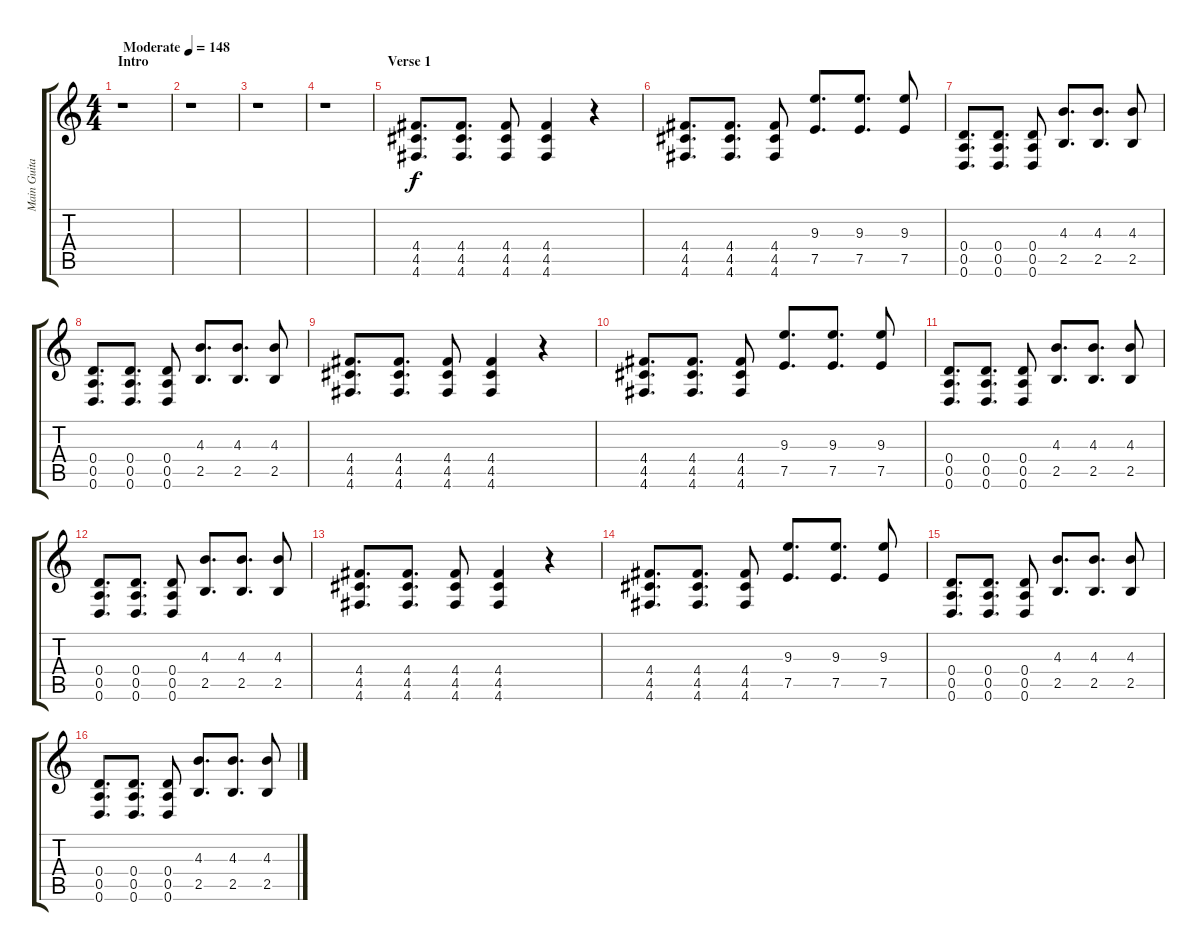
\track ("Main Guitar" "Main Guita") {instrument distortionguitar}
\staff {score tabs}
\tuning (E4 B3 G3 D3 A2 D2) {hide}
\ts (4 4)
\section ("" "Intro")
\tempo (148 "Moderate")
\clef g2
\ks c
r.1{dy f instrument distortionguitar} |
r.1 |
r.1 |
r.1 |
\section ("" "Verse 1")
(4.4 4.5 4.6).8{d} (4.4 4.5 4.6).8{d} (4.4 4.5 4.6).8 (4.4 4.5 4.6).4 r.4 |
(4.4 4.5 4.6).8{d} (4.4 4.5 4.6).8{d} (4.4 4.5 4.6).8 (9.3 7.5).8{d} (9.3 7.5).8{d} (9.3 7.5).8 |
(0.4 0.5 0.6).8{d} (0.4 0.5 0.6).8{d} (0.4 0.5 0.6).8 (4.3 2.5).8{d} (4.3 2.5).8{d} (4.3 2.5).8 |
(0.4 0.5 0.6).8{d} (0.4 0.5 0.6).8{d} (0.4 0.5 0.6).8 (4.3 2.5).8{d} (4.3 2.5).8{d} (4.3 2.5).8 |
(4.4 4.5 4.6).8{d} (4.4 4.5 4.6).8{d} (4.4 4.5 4.6).8 (4.4 4.5 4.6).4 r.4 |
(4.4 4.5 4.6).8{d} (4.4 4.5 4.6).8{d} (4.4 4.5 4.6).8 (9.3 7.5).8{d} (9.3 7.5).8{d} (9.3 7.5).8 |
(0.4 0.5 0.6).8{d} (0.4 0.5 0.6).8{d} (0.4 0.5 0.6).8 (4.3 2.5).8{d} (4.3 2.5).8{d} (4.3 2.5).8 |
(0.4 0.5 0.6).8{d} (0.4 0.5 0.6).8{d} (0.4 0.5 0.6).8 (4.3 2.5).8{d} (4.3 2.5).8{d} (4.3 2.5).8 |
(4.4 4.5 4.6).8{d} (4.4 4.5 4.6).8{d} (4.4 4.5 4.6).8 (4.4 4.5 4.6).4 r.4 |
(4.4 4.5 4.6).8{d} (4.4 4.5 4.6).8{d} (4.4 4.5 4.6).8 (9.3 7.5).8{d} (9.3 7.5).8{d} (9.3 7.5).8 |
(0.4 0.5 0.6).8{d} (0.4 0.5 0.6).8{d} (0.4 0.5 0.6).8 (4.3 2.5).8{d} (4.3 2.5).8{d} (4.3 2.5).8 |
(0.4 0.5 0.6).8{d} (0.4 0.5 0.6).8{d} (0.4 0.5 0.6).8 (4.3 2.5).8{d} (4.3 2.5).8{d} (4.3 2.5).8
